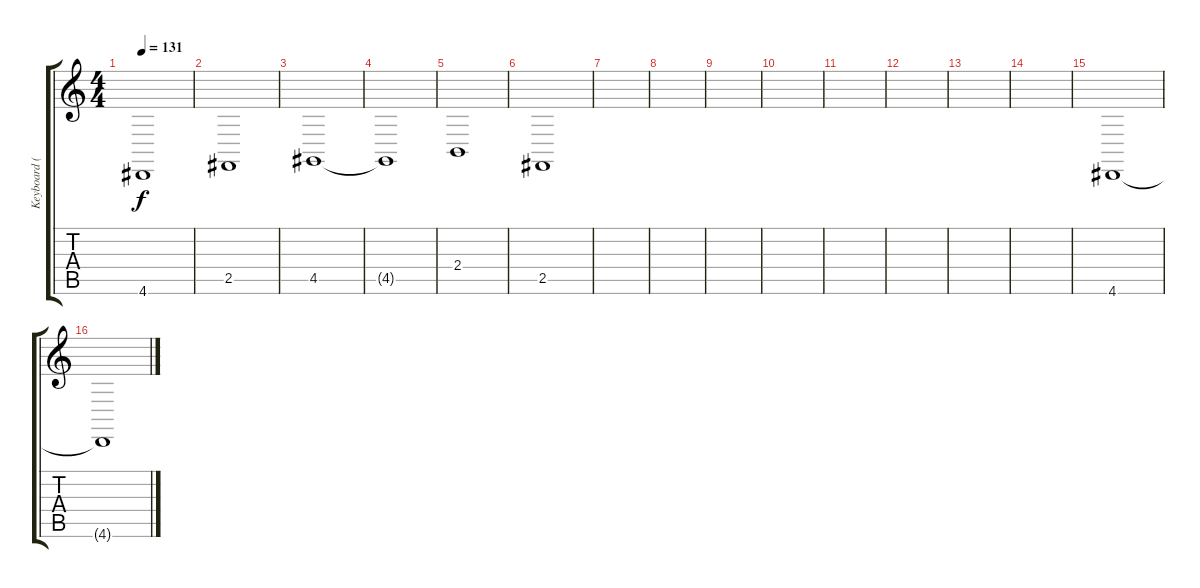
\track ("Keyboard (backup)" "Keyboard (") {instrument synthstrings2}
\staff {score tabs}
\tuning (B3 Gb3 D3 A2 E2 B1) {hide}
\ts (4 4)
\tempo 131
\clef g2
\ks c
4.6{t}.1{dy f} |
2.5.1 |
4.5.1 |
4.5{t}.1 |
2.4.1 |
2.5.1 |
|
|
|
|
|
|
|
|
4.6.1 |
4.6{t}.1
